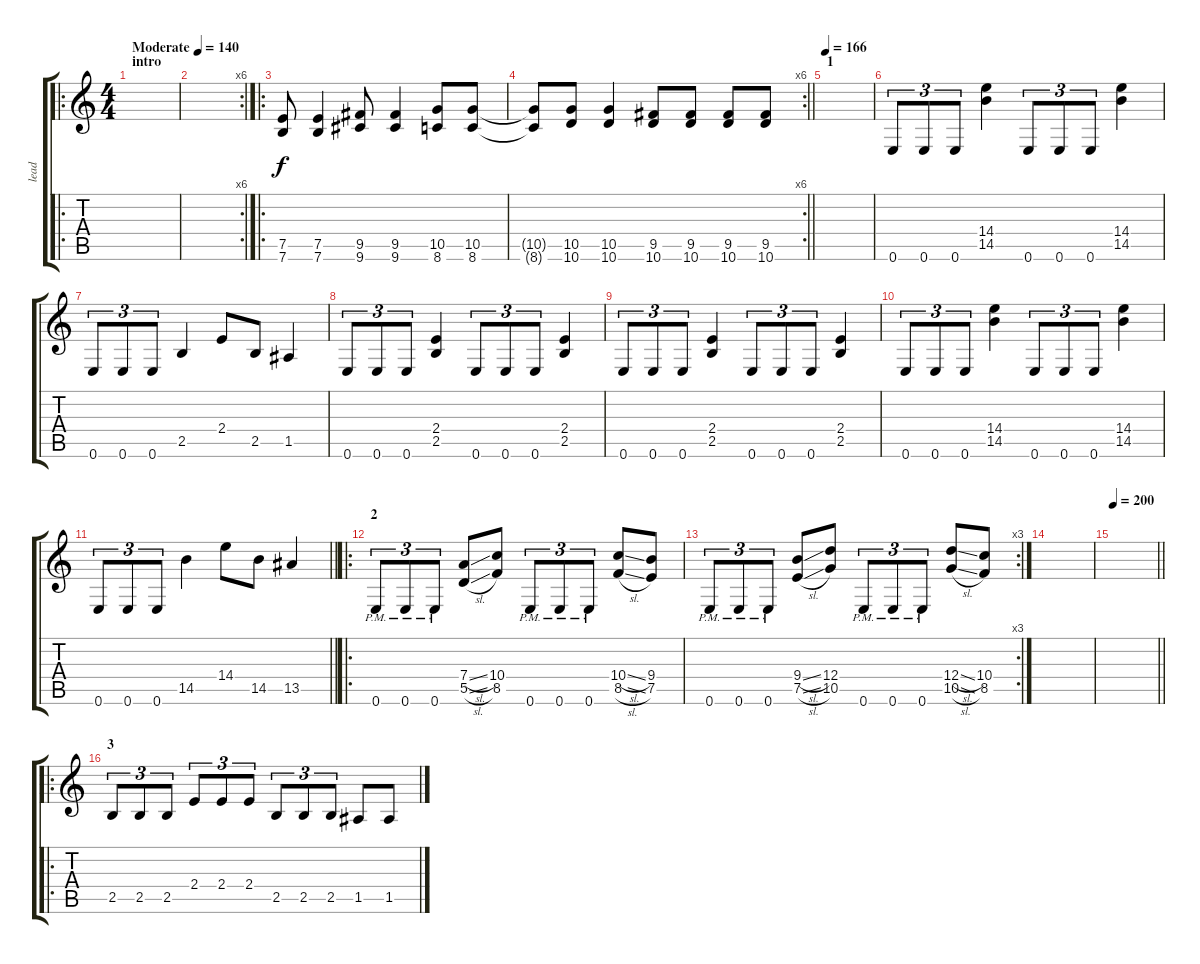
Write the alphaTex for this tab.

\track ("lead" "lead") {instrument distortionguitar bank 255}
\staff {score tabs}
\tuning (E4 B3 G3 D3 A2 E2) {hide}
\ro
\ts (4 4)
\section ("" "intro")
\tempo (140 "Moderate")
\clef g2
\ks c
|
\rc 6
|
\ro
(7.5 7.6).8 (7.5 7.6).4 (9.5 9.6).8 (9.5 9.6).4 (10.5 8.6).8 (10.5 8.6).8 |
\rc 6
\barLineRight lightlight
(10.5{t} 8.6{t}).8 (10.5 10.6).8 (10.5 10.6).4 (9.5 10.6).8 (9.5 10.6).8 (9.5 10.6).8 (9.5 10.6).8 |
\section ("" "1")
\tempo 166
|
0.6.8{tu (3 2)} 0.6.8{tu (3 2)} 0.6.8{tu (3 2)} (14.4 14.5).4 0.6.8{tu (3 2)} 0.6.8{tu (3 2)} 0.6.8{tu (3 2)} (14.4 14.5).4 |
0.6.8{tu (3 2)} 0.6.8{tu (3 2)} 0.6.8{tu (3 2)} 2.5.4 2.4.8 2.5.8 1.5.4 |
0.6.8{tu (3 2)} 0.6.8{tu (3 2)} 0.6.8{tu (3 2)} (2.4 2.5).4 0.6.8{tu (3 2)} 0.6.8{tu (3 2)} 0.6.8{tu (3 2)} (2.4 2.5).4 |
0.6.8{tu (3 2)} 0.6.8{tu (3 2)} 0.6.8{tu (3 2)} (2.4 2.5).4 0.6.8{tu (3 2)} 0.6.8{tu (3 2)} 0.6.8{tu (3 2)} (2.4 2.5).4 |
0.6.8{tu (3 2)} 0.6.8{tu (3 2)} 0.6.8{tu (3 2)} (14.4 14.5).4 0.6.8{tu (3 2)} 0.6.8{tu (3 2)} 0.6.8{tu (3 2)} (14.4 14.5).4 |
\barLineRight lightlight
0.6.8{tu (3 2)} 0.6.8{tu (3 2)} 0.6.8{tu (3 2)} 14.5.4 14.4.8 14.5.8 13.5.4 |
\ro
\section ("" "2")
0.6{pm}.8{tu (3 2)} 0.6{pm}.8{tu (3 2)} 0.6{pm}.8{tu (3 2)} (7.4{sl} 5.5{sl}).8 (10.4 8.5).8 0.6{pm}.8{tu (3 2)} 0.6{pm}.8{tu (3 2)} 0.6{pm}.8{tu (3 2)} (10.4{sl} 8.5{sl}).8 (9.4 7.5).8 |
\rc 3
0.6{pm}.8{tu (3 2)} 0.6{pm}.8{tu (3 2)} 0.6{pm}.8{tu (3 2)} (9.4{sl} 7.5{sl}).8 (12.4 10.5).8 0.6{pm}.8{tu (3 2)} 0.6{pm}.8{tu (3 2)} 0.6{pm}.8{tu (3 2)} (12.4{sl} 10.5{sl}).8 (10.4 8.5).8 |
|
\tempo 200
\barLineRight lightlight
|
\ro
\section ("" "3")
2.5.8{tu (3 2)} 2.5.8{tu (3 2)} 2.5.8{tu (3 2)} 2.4.8{tu (3 2)} 2.4.8{tu (3 2)} 2.4.8{tu (3 2)} 2.5.8{tu (3 2)} 2.5.8{tu (3 2)} 2.5.8{tu (3 2)} 1.5.8 1.5.8
